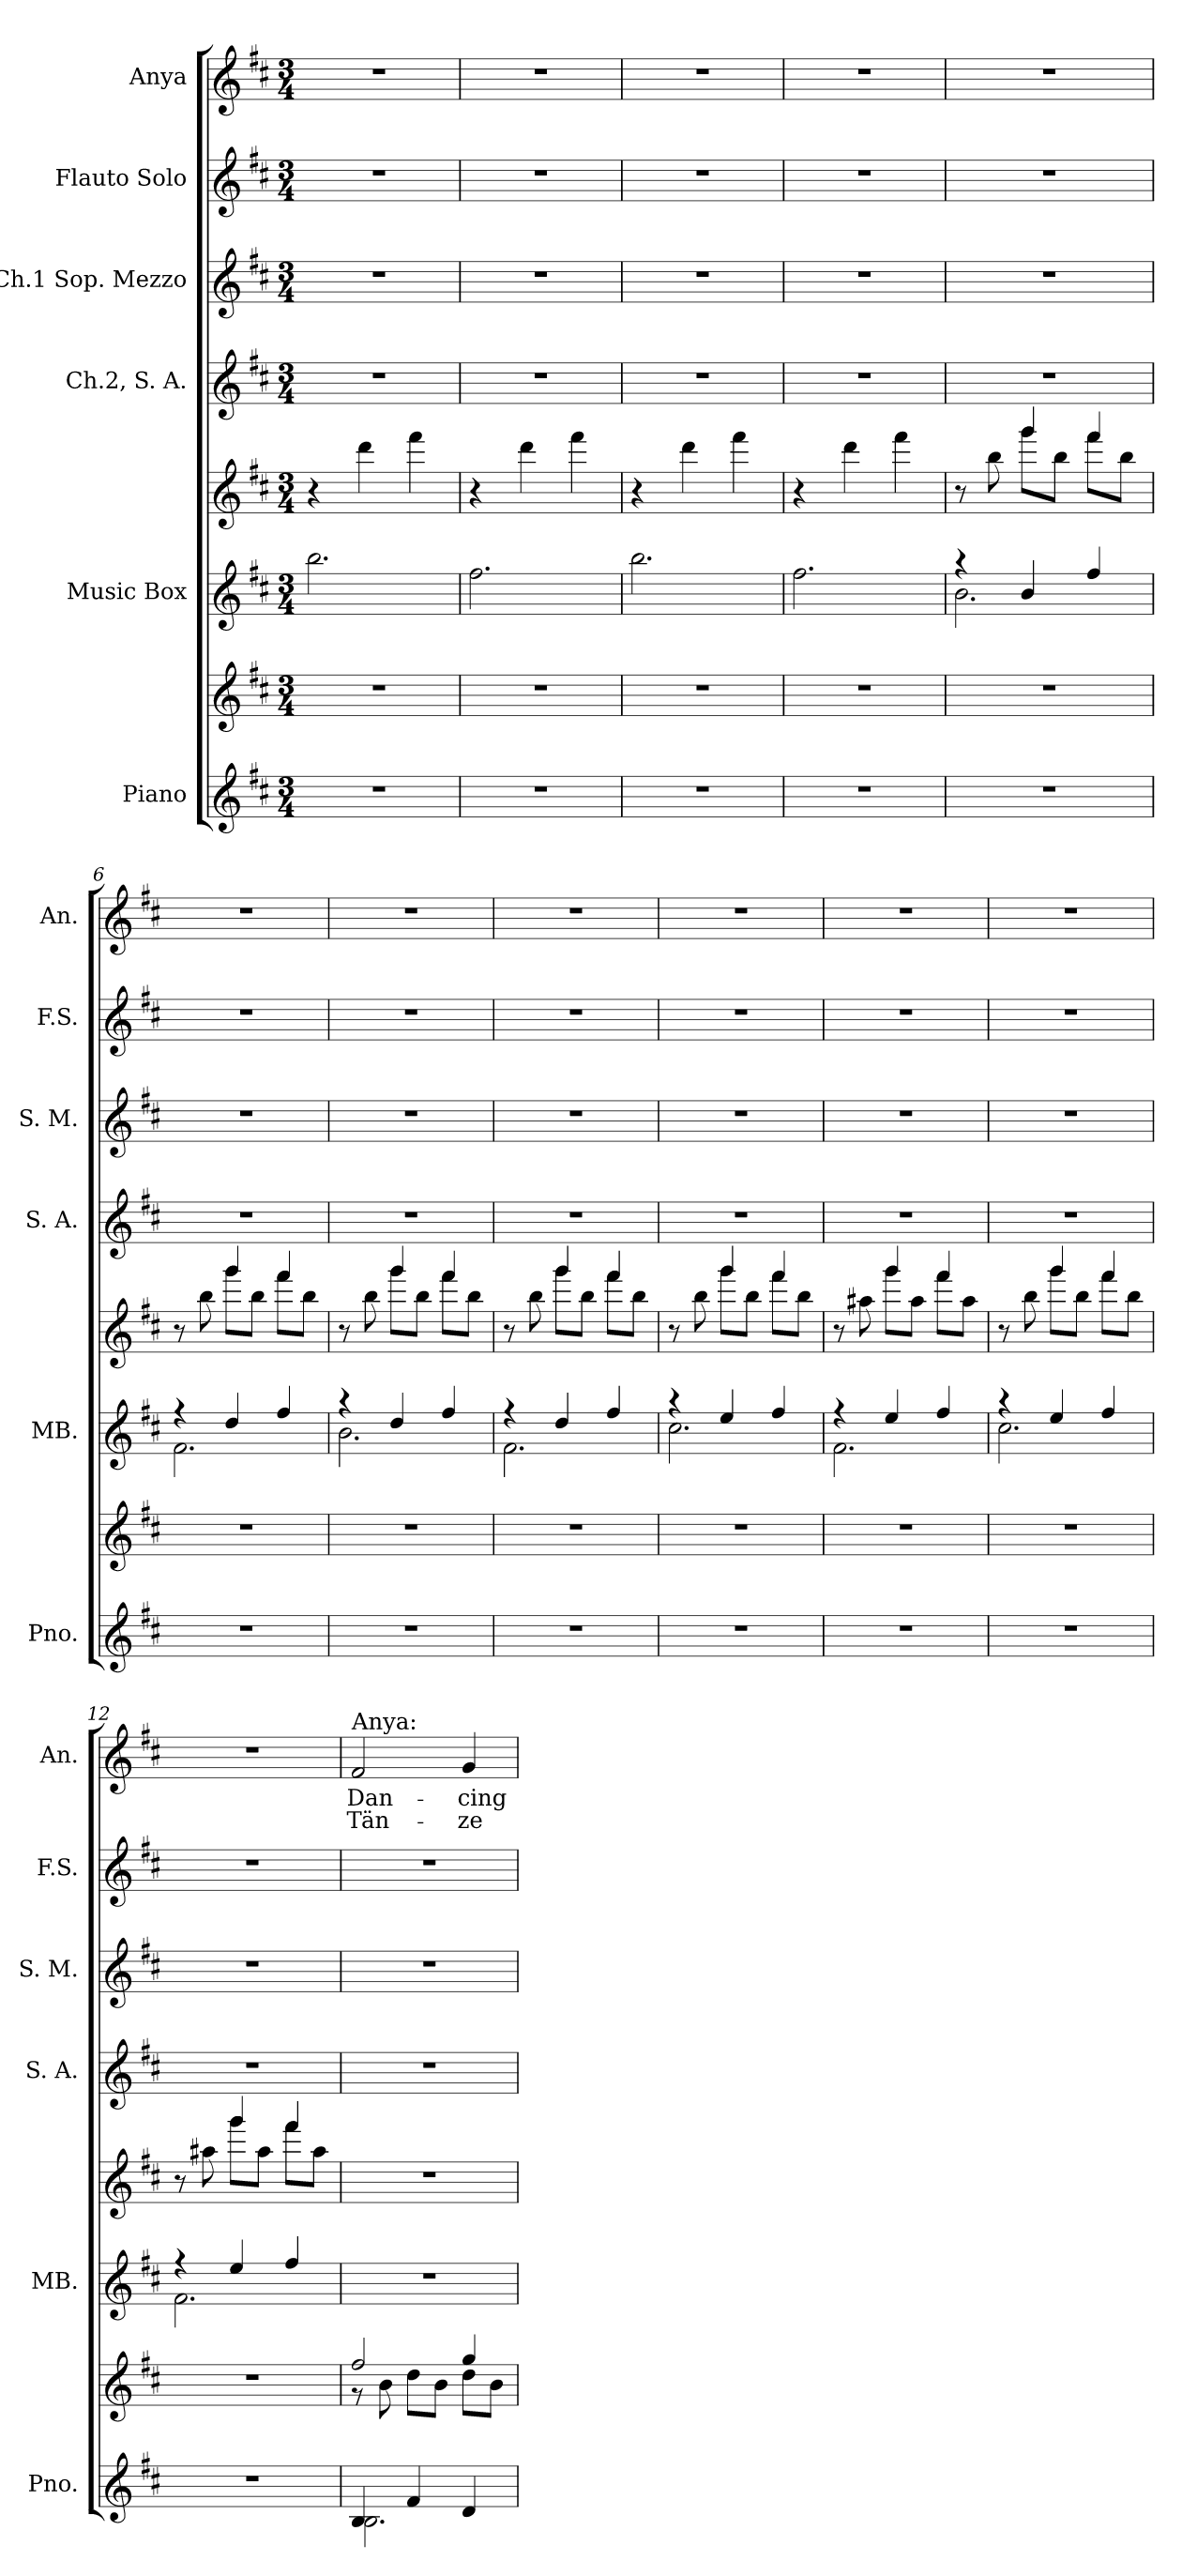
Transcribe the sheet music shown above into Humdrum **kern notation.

**kern	**kern	**kern	**kern	**kern	**kern	**kern	**kern	**text	**text
*part6	*part6	*part5	*part5	*part4	*part3	*part2	*part1	*part1	*part1
*staff8	*staff7	*staff6	*staff5	*staff4	*staff3	*staff2	*staff1	*staff1	*staff1
*I"Piano	*	*I"Music Box	*	*I"Ch.2, S. A.	*I"Ch.1 Sop. Mezzo	*I"Flauto Solo	*I"Anya	*	*
*I'Pno.	*	*I'MB.	*	*I'S. A.	*I'S. M.	*I'F.S.	*I'An.	*	*
*clefG2	*clefG2	*clefG2	*clefG2	*clefG2	*clefG2	*clefG2	*clefG2	*	*
*k[f#c#]	*k[f#c#]	*k[f#c#]	*k[f#c#]	*k[f#c#]	*k[f#c#]	*k[f#c#]	*k[f#c#]	*	*
*M3/4	*M3/4	*M3/4	*M3/4	*M3/4	*M3/4	*M3/4	*M3/4	*	*
=1	=1	=1	=1	=1	=1	=1	=1	=1	=1
2.r	2.r	2.bb\	4r	2.r	2.r	2.r	2.r	.	.
.	.	.	4ddd\	.	.	.	.	.	.
.	.	.	4fff#\	.	.	.	.	.	.
=2	=2	=2	=2	=2	=2	=2	=2	=2	=2
2.r	2.r	2.ff#\	4r	2.r	2.r	2.r	2.r	.	.
.	.	.	4ddd\	.	.	.	.	.	.
.	.	.	4fff#\	.	.	.	.	.	.
=3	=3	=3	=3	=3	=3	=3	=3	=3	=3
2.r	2.r	2.bb\	4r	2.r	2.r	2.r	2.r	.	.
.	.	.	4ddd\	.	.	.	.	.	.
.	.	.	4fff#\	.	.	.	.	.	.
=4	=4	=4	=4	=4	=4	=4	=4	=4	=4
2.r	2.r	2.ff#\	4r	2.r	2.r	2.r	2.r	.	.
.	.	.	4ddd\	.	.	.	.	.	.
.	.	.	4fff#\	.	.	.	.	.	.
!!LO:PB:g=z
=5	=5	=5	=5	=5	=5	=5	=5	=5	=5
*	*	*^	*^	*	*	*	*	*	*
2.r	2.r	4r	2.b\	8r	4ryy	2.r	2.r	2.r	2.r	.	.
.	.	.	.	8bb\	.	.	.	.	.	.	.
.	.	4b/	.	4ggg/	8ggg\L	.	.	.	.	.	.
.	.	.	.	.	8bb\J	.	.	.	.	.	.
.	.	4ff#/	.	4fff#/	8fff#\L	.	.	.	.	.	.
.	.	.	.	.	8bb\J	.	.	.	.	.	.
=6	=6	=6	=6	=6	=6	=6	=6	=6	=6	=6	=6
2.r	2.r	4r	2.f#\	8r	4ryy	2.r	2.r	2.r	2.r	.	.
.	.	.	.	8bb\	.	.	.	.	.	.	.
.	.	4dd/	.	4ggg/	8ggg\L	.	.	.	.	.	.
.	.	.	.	.	8bb\J	.	.	.	.	.	.
.	.	4ff#/	.	4fff#/	8fff#\L	.	.	.	.	.	.
.	.	.	.	.	8bb\J	.	.	.	.	.	.
=7	=7	=7	=7	=7	=7	=7	=7	=7	=7	=7	=7
2.r	2.r	4r	2.b\	8r	4ryy	2.r	2.r	2.r	2.r	.	.
.	.	.	.	8bb\	.	.	.	.	.	.	.
.	.	4dd/	.	4ggg/	8ggg\L	.	.	.	.	.	.
.	.	.	.	.	8bb\J	.	.	.	.	.	.
.	.	4ff#/	.	4fff#/	8fff#\L	.	.	.	.	.	.
.	.	.	.	.	8bb\J	.	.	.	.	.	.
=8	=8	=8	=8	=8	=8	=8	=8	=8	=8	=8	=8
2.r	2.r	4r	2.f#\	8r	4ryy	2.r	2.r	2.r	2.r	.	.
.	.	.	.	8bb\	.	.	.	.	.	.	.
.	.	4dd/	.	4ggg/	8ggg\L	.	.	.	.	.	.
.	.	.	.	.	8bb\J	.	.	.	.	.	.
.	.	4ff#/	.	4fff#/	8fff#\L	.	.	.	.	.	.
.	.	.	.	.	8bb\J	.	.	.	.	.	.
!!LO:PB:g=z
=9	=9	=9	=9	=9	=9	=9	=9	=9	=9	=9	=9
2.r	2.r	4r	2.cc#\	8r	4ryy	2.r	2.r	2.r	2.r	.	.
.	.	.	.	8bb\	.	.	.	.	.	.	.
.	.	4ee/	.	4ggg/	8ggg\L	.	.	.	.	.	.
.	.	.	.	.	8bb\J	.	.	.	.	.	.
.	.	4ff#/	.	4fff#/	8fff#\L	.	.	.	.	.	.
.	.	.	.	.	8bb\J	.	.	.	.	.	.
=10	=10	=10	=10	=10	=10	=10	=10	=10	=10	=10	=10
2.r	2.r	4r	2.f#\	8r	4ryy	2.r	2.r	2.r	2.r	.	.
.	.	.	.	8aa#X\	.	.	.	.	.	.	.
.	.	4ee/	.	4ggg/	8ggg\L	.	.	.	.	.	.
.	.	.	.	.	8aa#\J	.	.	.	.	.	.
.	.	4ff#/	.	4fff#/	8fff#\L	.	.	.	.	.	.
.	.	.	.	.	8aa#\J	.	.	.	.	.	.
=11	=11	=11	=11	=11	=11	=11	=11	=11	=11	=11	=11
2.r	2.r	4r	2.cc#\	8r	4ryy	2.r	2.r	2.r	2.r	.	.
.	.	.	.	8bb\	.	.	.	.	.	.	.
.	.	4ee/	.	4ggg/	8ggg\L	.	.	.	.	.	.
.	.	.	.	.	8bb\J	.	.	.	.	.	.
.	.	4ff#/	.	4fff#/	8fff#\L	.	.	.	.	.	.
.	.	.	.	.	8bb\J	.	.	.	.	.	.
=12	=12	=12	=12	=12	=12	=12	=12	=12	=12	=12	=12
2.r	2.r	4r	2.f#\	8r	4ryy	2.r	2.r	2.r	2.r	.	.
.	.	.	.	8aa#X\	.	.	.	.	.	.	.
.	.	4ee/	.	4ggg/	8ggg\L	.	.	.	.	.	.
.	.	.	.	.	8aa#\J	.	.	.	.	.	.
.	.	4ff#/	.	4fff#/	8fff#\L	.	.	.	.	.	.
.	.	.	.	.	8aa#\J	.	.	.	.	.	.
*	*	*v	*v	*	*	*	*	*	*	*	*
!!LO:PB:g=z
=13	=13	=13	=13	=13	=13	=13	=13	=13	=13	=13
*^	*^	*	*	*	*	*	*	*	*	*
!	!	!	!	!	!	!	!	!	!	!LO:TX:a:t=Anya&colon;	!	!
!	!	!	!	!	!	!	!	!	!	!	!LO:LY:b	!LO:LY:b
*	*	*	*	*	*v	*v	*	*	*	*	*	*
4B/	2.B\	2ff#/	8r	2.r	2.r	2.r	2.r	2.r	2f#/	Dan-	Tän-
.	.	.	8b\	.	.	.	.	.	.	.	.
4f#/	.	.	8dd\L	.	.	.	.	.	.	.	.
.	.	.	8b\J	.	.	.	.	.	.	.	.
!	!	!	!	!	!	!	!	!	!	!LO:LY:b	!LO:LY:b
4d/	.	4gg/	8dd\L	.	.	.	.	.	4g/	-cing	-ze-
.	.	.	8b\J	.	.	.	.	.	.	.	.
*v	*v	*	*	*	*	*	*	*	*	*	*
*	*v	*v	*	*	*	*	*	*	*	*
=	=	=	=	=	=	=	=	=	=
*-	*-	*-	*-	*-	*-	*-	*-	*-	*-
